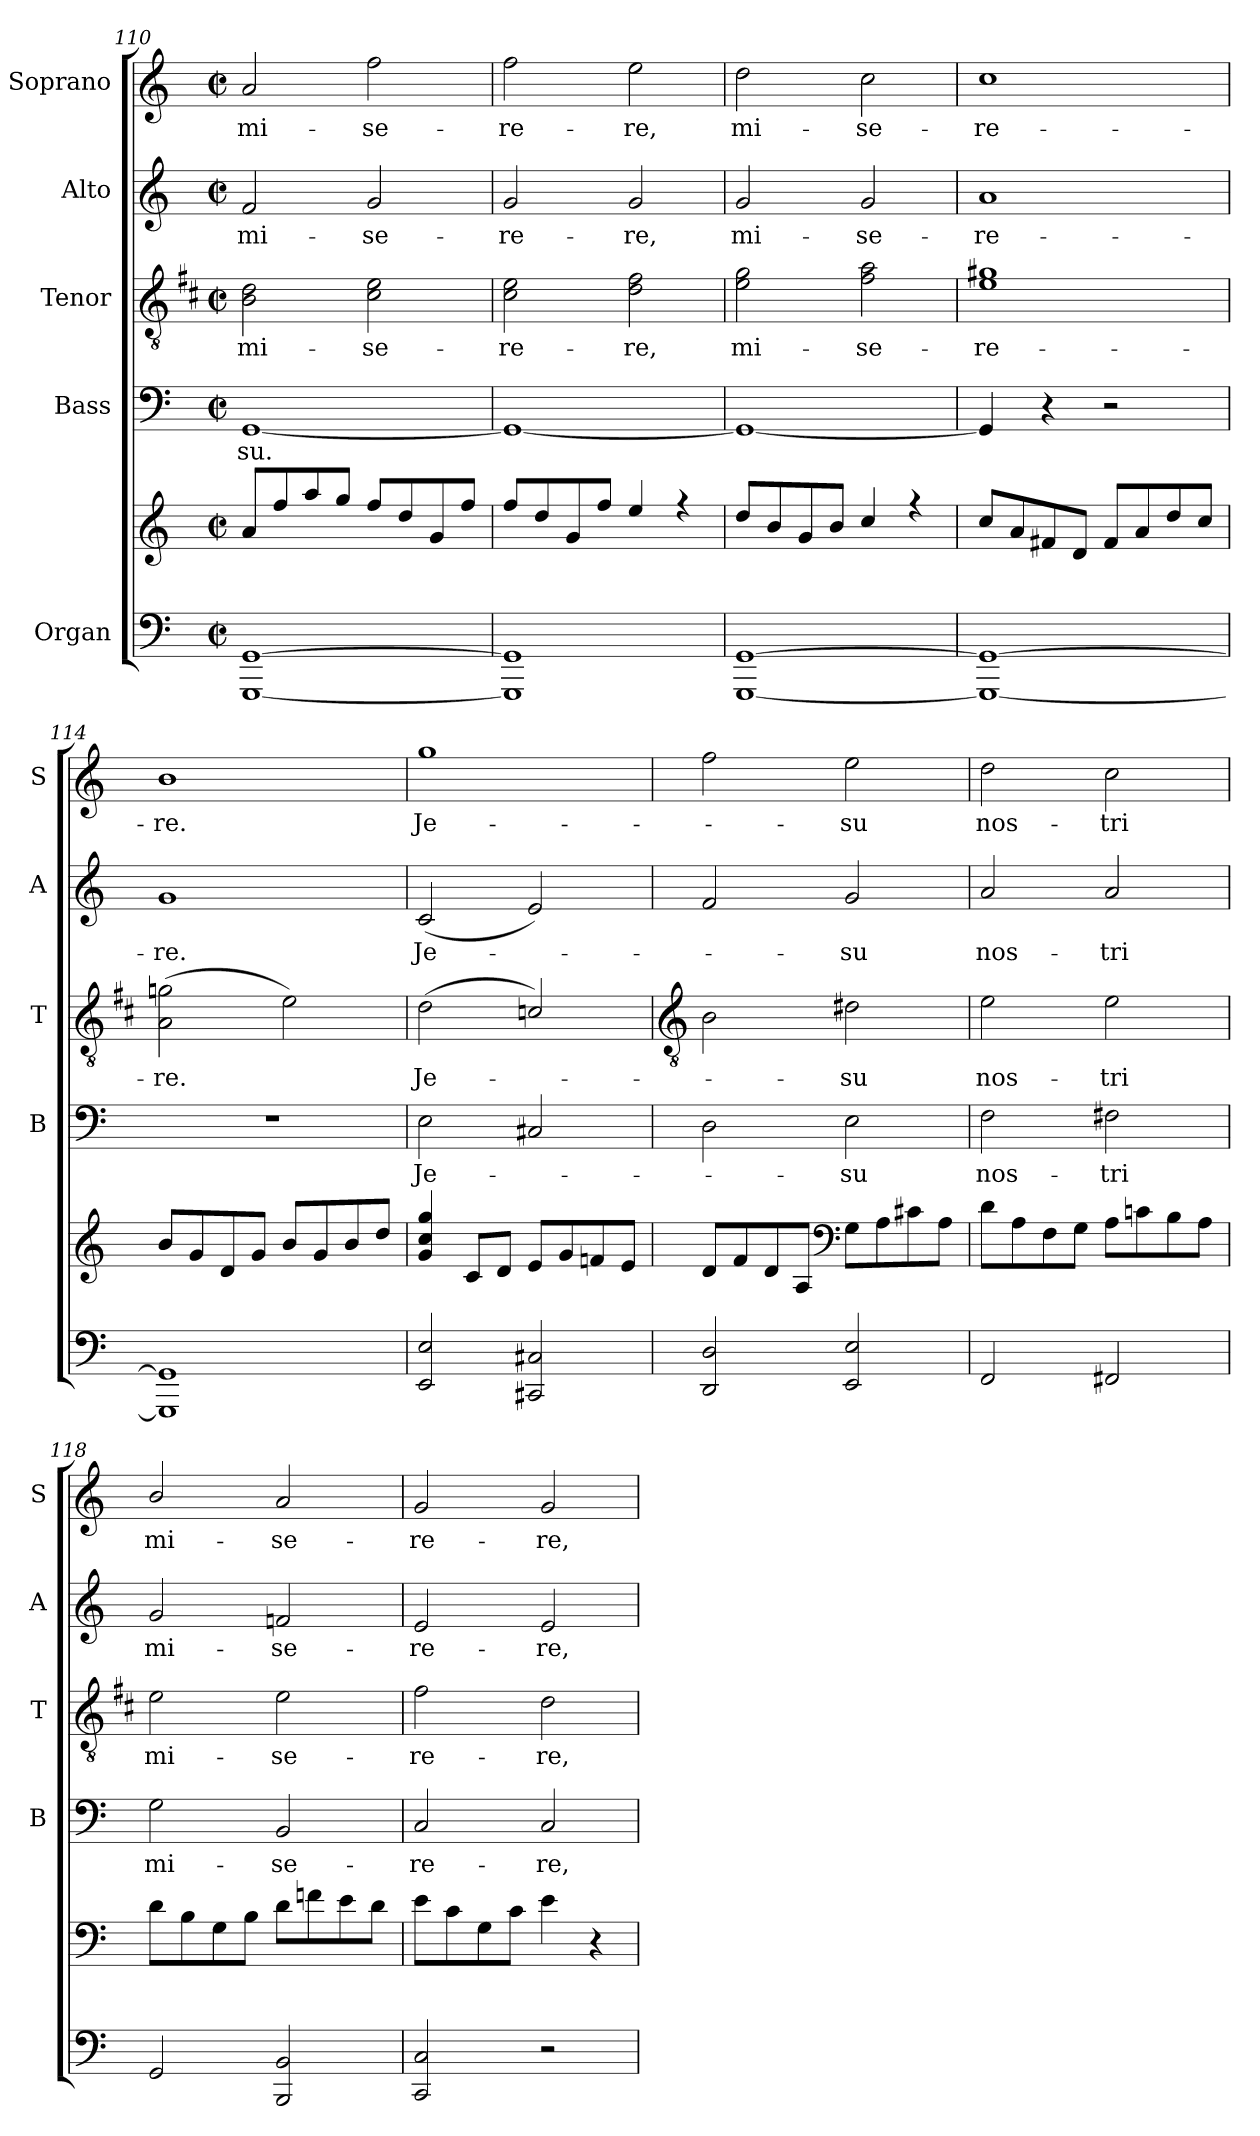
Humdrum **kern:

**kern	**kern	**kern	**text	**kern	**text	**kern	**text	**kern	**text
*part5	*part5	*part4	*part4	*part3	*part3	*part2	*part2	*part1	*part1
*staff6	*staff5	*staff4	*staff4	*staff3	*staff3	*staff2	*staff2	*staff1	*staff1
*I"Organ	*	*I"Bass	*	*I"Tenor	*	*I"Alto	*	*I"Soprano	*
*	*	*I'B	*	*I'T	*	*I'A	*	*I'S	*
*clefF4	*clefG2	*clefF4	*	*clefGv2	*	*clefG2	*	*clefG2	*
*	*	*	*	*ITrd1c2	*	*	*	*	*
*k[]	*k[]	*k[]	*	*k[]	*	*k[]	*	*k[]	*
*C:	*C:	*C:	*	*C:	*	*C:	*	*C:	*
*M2/2	*M2/2	*M2/2	*	*M2/2	*	*M2/2	*	*M2/2	*
*met(c|)	*met(c|)	*met(c|)	*	*met(c|)	*	*met(c|)	*	*met(c|)	*
=110	=110	=110	=110	=110	=110	=110	=110	=110	=110
*	*^	*	*	*	*	*	*	*	*
!	!	!	!	!LO:LY:b	!	!LO:LY:b	!	!LO:LY:b	!	!LO:LY:b
[1GGG [1GG	8aL	1ryy	[1GG	su.	2A 2c	mi-	2f	mi-	2a	mi-
.	8ff	.	.	.	.	.	.	.	.	.
.	8aa	.	.	.	.	.	.	.	.	.
.	8ggJ	.	.	.	.	.	.	.	.	.
!	!	!	!	!	!	!LO:LY:b	!	!LO:LY:b	!	!LO:LY:b
.	8ffL	.	.	.	2B 2d	-se-	2g	-se-	2ff	-se-
.	8dd	.	.	.	.	.	.	.	.	.
.	8g	.	.	.	.	.	.	.	.	.
.	8ffJ	.	.	.	.	.	.	.	.	.
=111	=111	=111	=111	=111	=111	=111	=111	=111	=111	=111
!	!	!	!	!	!	!LO:LY:b	!	!LO:LY:b	!	!LO:LY:b
1GGG] 1GG]	8ffL	1ryy	1GG_	.	2B 2d	-re-	2g	-re-	2ff	-re-
.	8dd	.	.	.	.	.	.	.	.	.
.	8g	.	.	.	.	.	.	.	.	.
.	8ffJ	.	.	.	.	.	.	.	.	.
!	!	!	!	!	!	!LO:LY:b	!	!LO:LY:b	!	!LO:LY:b
.	4ee	.	.	.	2c 2e	-re,	2g	-re,	2ee	-re,
.	4r	.	.	.	.	.	.	.	.	.
=112	=112	=112	=112	=112	=112	=112	=112	=112	=112	=112
!	!	!	!	!	!	!LO:LY:b	!	!LO:LY:b	!	!LO:LY:b
[1GGG [1GG	8ddL	1ryy	1GG_	.	2d 2f	mi-	2g	mi-	2dd	mi-
.	8b	.	.	.	.	.	.	.	.	.
.	8g	.	.	.	.	.	.	.	.	.
.	8bJ	.	.	.	.	.	.	.	.	.
!	!	!	!	!	!	!LO:LY:b	!	!LO:LY:b	!	!LO:LY:b
.	4cc	.	.	.	2e 2g	-se-	2g	-se-	2cc	-se-
.	4r	.	.	.	.	.	.	.	.	.
=113	=113	=113	=113	=113	=113	=113	=113	=113	=113	=113
!	!	!	!	!	!	!LO:LY:b	!	!LO:LY:b	!	!LO:LY:b
1GGG_ 1GG_	8ccL	1ryy	4GG]	.	1d 1f#X	-re-	1a	-re-	1cc	-re-
.	8a	.	.	.	.	.	.	.	.	.
.	8f#X	.	4r	.	.	.	.	.	.	.
.	8dJ	.	.	.	.	.	.	.	.	.
.	8f#L	.	2r	.	.	.	.	.	.	.
.	8a	.	.	.	.	.	.	.	.	.
.	8dd	.	.	.	.	.	.	.	.	.
.	8ccJ	.	.	.	.	.	.	.	.	.
=114	=114	=114	=114	=114	=114	=114	=114	=114	=114	=114
!	!	!	!	!	!	!LO:LY:b	!	!LO:LY:b	!	!LO:LY:b
1GGG] 1GG]	8bL	1ryy	1r	.	(>2G 2fn	-re.	1g	-re.	1b	-re.
.	8g	.	.	.	.	.	.	.	.	.
.	8d	.	.	.	.	.	.	.	.	.
.	8gJ	.	.	.	.	.	.	.	.	.
.	8bL	.	.	.	2d)	.	.	.	.	.
.	8g	.	.	.	.	.	.	.	.	.
.	8b	.	.	.	.	.	.	.	.	.
.	8ddJ	.	.	.	.	.	.	.	.	.
=115	=115	=115	=115	=115	=115	=115	=115	=115	=115	=115
!	!	!	!	!LO:LY:b	!	!LO:LY:b	!	!LO:LY:b	!	!LO:LY:b
2EE 2E	4g 4cc 4gg	1ryy	2E	Je-	(<2c	Je-	(<2c	Je-	1gg	Je-
.	8cL	.	.	.	.	.	.	.	.	.
.	8dJ	.	.	.	.	.	.	.	.	.
2CC#X 2C#X	8eL	.	2C#X/	.	2B-X/)	.	2e)	.	.	.
.	8g	.	.	.	.	.	.	.	.	.
.	8fn	.	.	.	.	.	.	.	.	.
.	8eJ	.	.	.	.	.	.	.	.	.
*	*v	*v	*	*	*	*	*	*	*	*
!!LO:LB:g=z
=116	=116	=116	=116	=116	=116	=116	=116	=116	=116
*	*	*	*	*clefGv2	*	*	*	*	*
2DD 2D	8dL	2D\	.	2A	.	2f	.	2ff	.
.	8f	.	.	.	.	.	.	.	.
.	8d	.	.	.	.	.	.	.	.
.	8AJ	.	.	.	.	.	.	.	.
*	*clefF4	*	*	*	*	*	*	*	*
!	!	!	!LO:LY:b	!	!LO:LY:b	!	!LO:LY:b	!	!LO:LY:b
2EE 2E	8GL	2E	su	2c#X	su	2g	su	2ee	su
.	8A	.	.	.	.	.	.	.	.
.	8c#X	.	.	.	.	.	.	.	.
.	8AJ	.	.	.	.	.	.	.	.
=117	=117	=117	=117	=117	=117	=117	=117	=117	=117
!	!	!	!LO:LY:b	!	!LO:LY:b	!	!LO:LY:b	!	!LO:LY:b
2FF	8dL	2F	nos-	2d	nos-	2a	nos-	2dd	nos-
.	8A	.	.	.	.	.	.	.	.
.	8F	.	.	.	.	.	.	.	.
.	8GJ	.	.	.	.	.	.	.	.
!	!	!	!LO:LY:b	!	!LO:LY:b	!	!LO:LY:b	!	!LO:LY:b
2FF#X	8AL	2F#X	-tri	2d	-tri	2a	-tri	2cc	-tri
.	8cn	.	.	.	.	.	.	.	.
.	8B	.	.	.	.	.	.	.	.
.	8AJ	.	.	.	.	.	.	.	.
=118	=118	=118	=118	=118	=118	=118	=118	=118	=118
!	!	!	!LO:LY:b	!	!LO:LY:b	!	!LO:LY:b	!	!LO:LY:b
2GG	8dL	2G	mi-	2d	mi-	2g	mi-	2b/	mi-
.	8B	.	.	.	.	.	.	.	.
.	8G	.	.	.	.	.	.	.	.
.	8BJ	.	.	.	.	.	.	.	.
!	!	!	!LO:LY:b	!	!LO:LY:b	!	!LO:LY:b	!	!LO:LY:b
2BBB 2BB	8dL	2BB	-se-	2d	-se-	2fn	-se-	2a	-se-
.	8fn	.	.	.	.	.	.	.	.
.	8e	.	.	.	.	.	.	.	.
.	8dJ	.	.	.	.	.	.	.	.
=119	=119	=119	=119	=119	=119	=119	=119	=119	=119
!	!	!	!LO:LY:b	!	!LO:LY:b	!	!LO:LY:b	!	!LO:LY:b
2CC 2C	8eL	2C	-re-	2e	-re-	2e	-re-	2g	-re-
.	8c	.	.	.	.	.	.	.	.
.	8G	.	.	.	.	.	.	.	.
.	8cJ	.	.	.	.	.	.	.	.
!	!	!	!LO:LY:b	!	!LO:LY:b	!	!LO:LY:b	!	!LO:LY:b
2r	4e	2C	-re,	2c	-re,	2e	-re,	2g	-re,
.	4r	.	.	.	.	.	.	.	.
=	=	=	=	=	=	=	=	=	=
*-	*-	*-	*-	*-	*-	*-	*-	*-	*-
